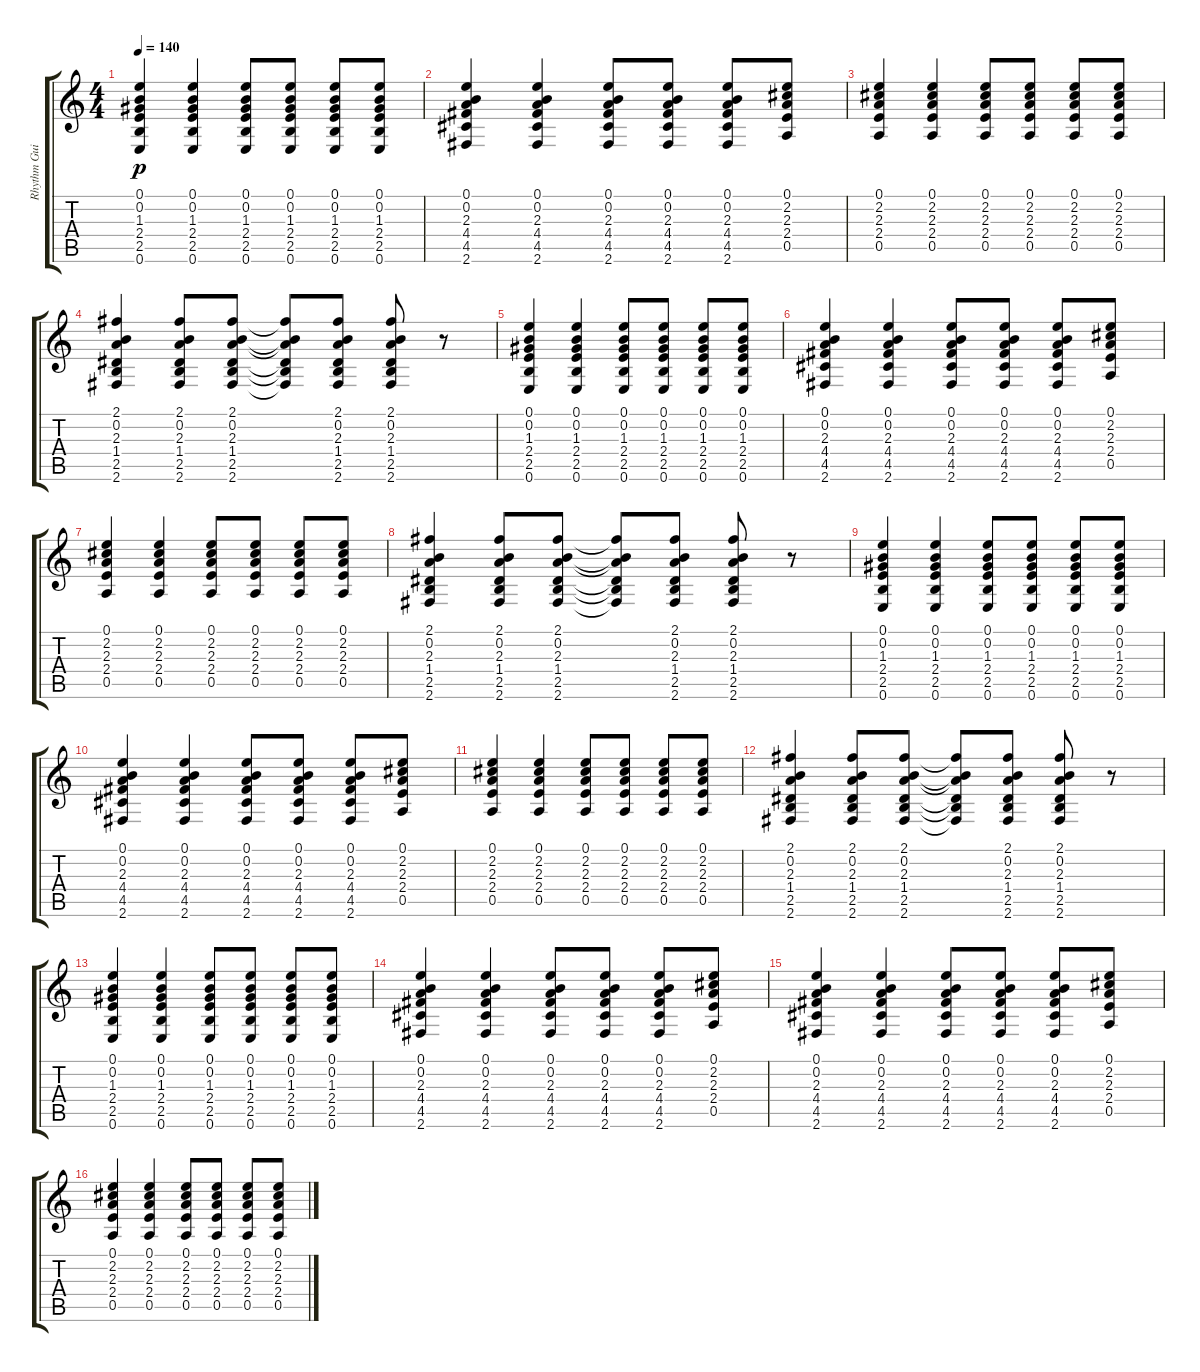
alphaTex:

\track ("Rhythm Guitar" "Rhythm Gui") {instrument acousticguitarsteel}
\staff {score tabs}
\tuning (E4 B3 G3 D3 A2 E2) {hide}
\ts (4 4)
\tempo 140
\clef g2
\ks c
(0.1 0.2 1.3 2.4 2.5 0.6).4{dy p} (0.1 0.2 1.3 2.4 2.5 0.6).4 (0.1 0.2 1.3 2.4 2.5 0.6).8 (0.1 0.2 1.3 2.4 2.5 0.6).8 (0.1 0.2 1.3 2.4 2.5 0.6).8 (0.1 0.2 1.3 2.4 2.5 0.6).8 |
(0.1 0.2 2.3 4.4 4.5 2.6).4 (0.1 0.2 2.3 4.4 4.5 2.6).4 (0.1 0.2 2.3 4.4 4.5 2.6).8 (0.1 0.2 2.3 4.4 4.5 2.6).8 (0.1 0.2 2.3 4.4 4.5 2.6).8 (0.1 2.2 2.3 2.4 0.5).8 |
(0.1 2.2 2.3 2.4 0.5).4 (0.1 2.2 2.3 2.4 0.5).4 (0.1 2.2 2.3 2.4 0.5).8 (0.1 2.2 2.3 2.4 0.5).8 (0.1 2.2 2.3 2.4 0.5).8 (0.1 2.2 2.3 2.4 0.5).8 |
(2.1 0.2 2.3 1.4 2.5 2.6).4 (2.1 0.2 2.3 1.4 2.5 2.6).8 (2.1 0.2 2.3 1.4 2.5 2.6).8 (2.1{t} 0.2{t} 2.3{t} 1.4{t} 2.5{t} 2.6{t}).8 (2.1 0.2 2.3 1.4 2.5 2.6).8 (2.1 0.2 2.3 1.4 2.5 2.6).8 r.8 |
(0.1 0.2 1.3 2.4 2.5 0.6).4 (0.1 0.2 1.3 2.4 2.5 0.6).4 (0.1 0.2 1.3 2.4 2.5 0.6).8 (0.1 0.2 1.3 2.4 2.5 0.6).8 (0.1 0.2 1.3 2.4 2.5 0.6).8 (0.1 0.2 1.3 2.4 2.5 0.6).8 |
(0.1 0.2 2.3 4.4 4.5 2.6).4 (0.1 0.2 2.3 4.4 4.5 2.6).4 (0.1 0.2 2.3 4.4 4.5 2.6).8 (0.1 0.2 2.3 4.4 4.5 2.6).8 (0.1 0.2 2.3 4.4 4.5 2.6).8 (0.1 2.2 2.3 2.4 0.5).8 |
(0.1 2.2 2.3 2.4 0.5).4 (0.1 2.2 2.3 2.4 0.5).4 (0.1 2.2 2.3 2.4 0.5).8 (0.1 2.2 2.3 2.4 0.5).8 (0.1 2.2 2.3 2.4 0.5).8 (0.1 2.2 2.3 2.4 0.5).8 |
(2.1 0.2 2.3 1.4 2.5 2.6).4 (2.1 0.2 2.3 1.4 2.5 2.6).8 (2.1 0.2 2.3 1.4 2.5 2.6).8 (2.1{t} 0.2{t} 2.3{t} 1.4{t} 2.5{t} 2.6{t}).8 (2.1 0.2 2.3 1.4 2.5 2.6).8 (2.1 0.2 2.3 1.4 2.5 2.6).8 r.8 |
(0.1 0.2 1.3 2.4 2.5 0.6).4 (0.1 0.2 1.3 2.4 2.5 0.6).4 (0.1 0.2 1.3 2.4 2.5 0.6).8 (0.1 0.2 1.3 2.4 2.5 0.6).8 (0.1 0.2 1.3 2.4 2.5 0.6).8 (0.1 0.2 1.3 2.4 2.5 0.6).8 |
(0.1 0.2 2.3 4.4 4.5 2.6).4 (0.1 0.2 2.3 4.4 4.5 2.6).4 (0.1 0.2 2.3 4.4 4.5 2.6).8 (0.1 0.2 2.3 4.4 4.5 2.6).8 (0.1 0.2 2.3 4.4 4.5 2.6).8 (0.1 2.2 2.3 2.4 0.5).8 |
(0.1 2.2 2.3 2.4 0.5).4 (0.1 2.2 2.3 2.4 0.5).4 (0.1 2.2 2.3 2.4 0.5).8 (0.1 2.2 2.3 2.4 0.5).8 (0.1 2.2 2.3 2.4 0.5).8 (0.1 2.2 2.3 2.4 0.5).8 |
(2.1 0.2 2.3 1.4 2.5 2.6).4 (2.1 0.2 2.3 1.4 2.5 2.6).8 (2.1 0.2 2.3 1.4 2.5 2.6).8 (2.1{t} 0.2{t} 2.3{t} 1.4{t} 2.5{t} 2.6{t}).8 (2.1 0.2 2.3 1.4 2.5 2.6).8 (2.1 0.2 2.3 1.4 2.5 2.6).8 r.8 |
(0.1 0.2 1.3 2.4 2.5 0.6).4 (0.1 0.2 1.3 2.4 2.5 0.6).4 (0.1 0.2 1.3 2.4 2.5 0.6).8 (0.1 0.2 1.3 2.4 2.5 0.6).8 (0.1 0.2 1.3 2.4 2.5 0.6).8 (0.1 0.2 1.3 2.4 2.5 0.6).8 |
(0.1 0.2 2.3 4.4 4.5 2.6).4 (0.1 0.2 2.3 4.4 4.5 2.6).4 (0.1 0.2 2.3 4.4 4.5 2.6).8 (0.1 0.2 2.3 4.4 4.5 2.6).8 (0.1 0.2 2.3 4.4 4.5 2.6).8 (0.1 2.2 2.3 2.4 0.5).8 |
(0.1 0.2 2.3 4.4 4.5 2.6).4 (0.1 0.2 2.3 4.4 4.5 2.6).4 (0.1 0.2 2.3 4.4 4.5 2.6).8 (0.1 0.2 2.3 4.4 4.5 2.6).8 (0.1 0.2 2.3 4.4 4.5 2.6).8 (0.1 2.2 2.3 2.4 0.5).8 |
(0.1 2.2 2.3 2.4 0.5).4 (0.1 2.2 2.3 2.4 0.5).4 (0.1 2.2 2.3 2.4 0.5).8 (0.1 2.2 2.3 2.4 0.5).8 (0.1 2.2 2.3 2.4 0.5).8 (0.1 2.2 2.3 2.4 0.5).8
